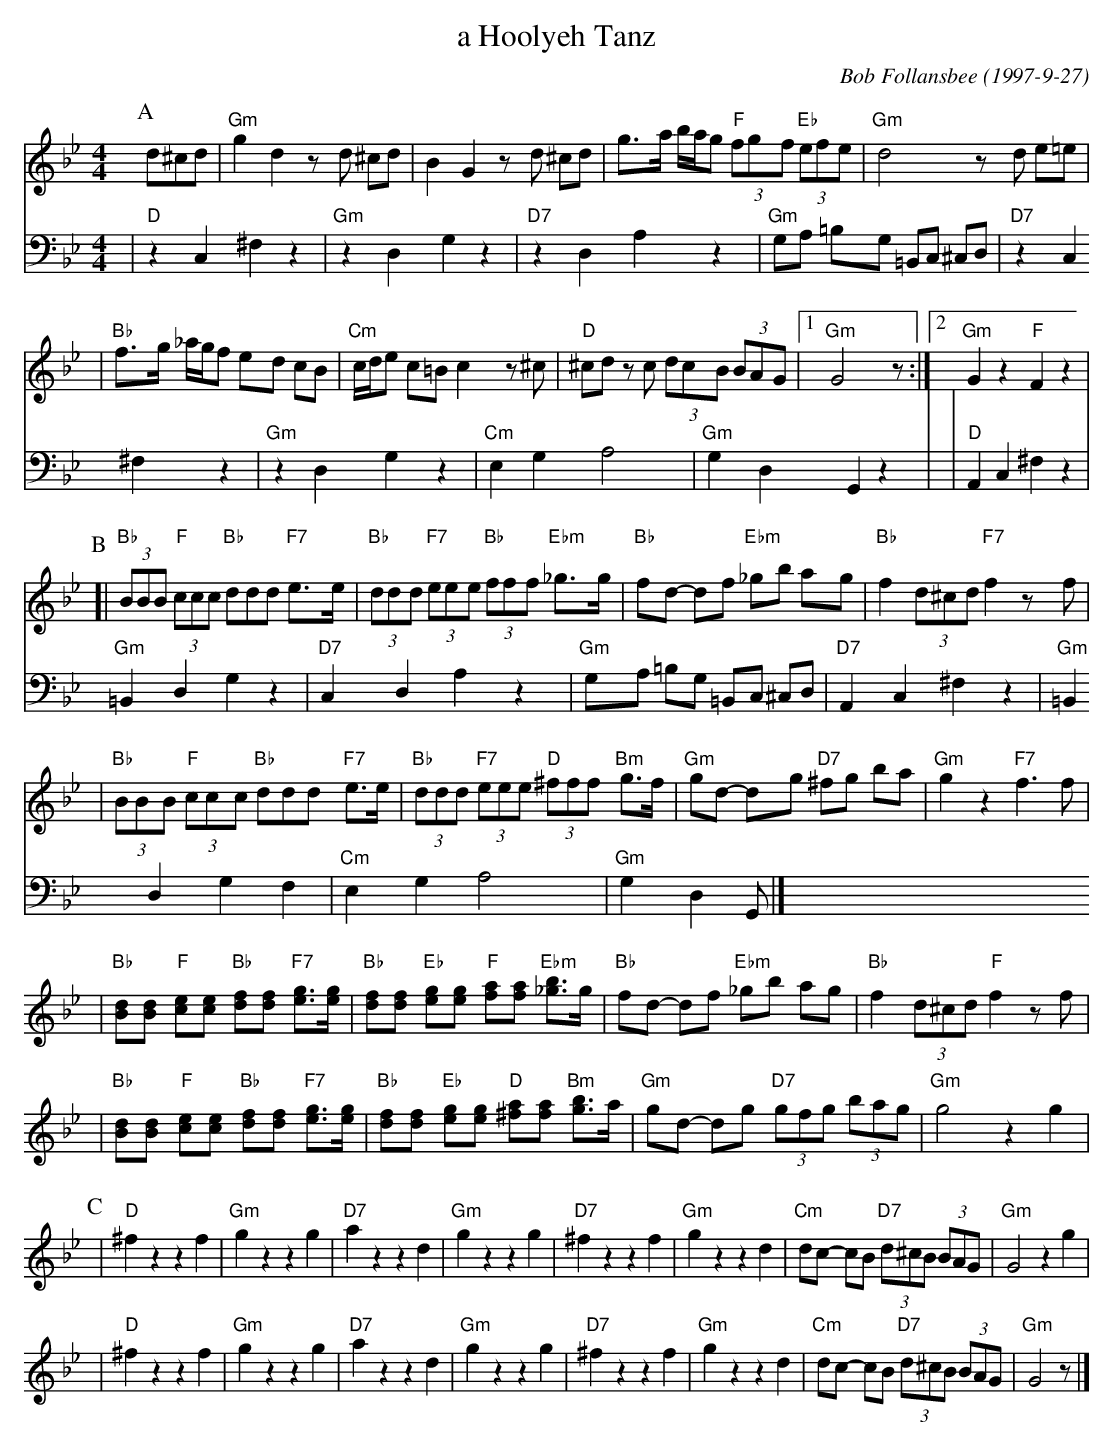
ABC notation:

X:1
T: a Hoolyeh Tanz
C: Bob Follansbee (1997-9-27)
M: 4/4
L: 1/8
K: Gm
P: A
d^cd \
| "Gm"g2 d2 zd ^cd | B2 G2 zd ^cd \
| g>a b/a/g  "F"(3fgf "Eb" (3efe | "Gm"d4 zd e=e |
| "Bb"f>g _a/g/f ed cB | "Cm"c/d/e c=B c2 z^c \
| "D"^cd zc (3dcB (3BAG |1 "Gm"G4 z :|2 "Gm"G2 z2 "F"F2 z2 |
P: B
[| "Bb"(3BBB "F"(3ccc "Bb"ddd "F7"e>e | "Bb"(3ddd "F7"(3eee "Bb"(3fff "Ebm"_g>g \
| "Bb"fd- df "Ebm"_gb ag | "Bb"f2 (3d^cd "F7"f2 zf |
| "Bb"(3BBB "F"(3ccc "Bb"ddd "F7"e>e | "Bb"(3ddd "F7"(3eee "D"(3^fff "Bm"g>f \
| "Gm"gd- dg "D7"^fg ba | "Gm"g2 z2 "F7"f3 f |
| "Bb"[dB][dB] "F"[ec][ec] "Bb"[fd][fd] "F7"[ge]>[ge] \
| "Bb"[fd][fd] "Eb"[ge][ge] "F"[af][af] "Ebm"[b_g]>g \
| "Bb"fd- df "Ebm"_gb ag | "Bb"f2 (3d^cd "F"f2 zf |
| "Bb"[dB][dB] "F"[ec][ec] "Bb"[fd][fd] "F7"[ge]>[ge] \
| "Bb"[fd][fd] "Eb"[ge][ge] "D"[a^f][af] "Bm"[bg]>a \
| "Gm"gd- dg "D7"(3gfg  (3bag | "Gm"g4 z2 g2 |
P: C
V: 1
|  "D"^f2 z2 z2 f2 | "Gm"g2 z2 z2 g2 | "D7"a2 z2 z2 d2 | "Gm"g2 z2 z2 g2 \
| "D7"^f2 z2 z2 f2 | "Gm"g2 z2 z2 d2 | "Cm"dc- cB "D7"(3d^cB (3BAG | "Gm"G4 z2 g2 |
|  "D"^f2 z2 z2 f2 | "Gm"g2 z2 z2 g2 | "D7"a2 z2 z2 d2 | "Gm"g2 z2 z2 g2 \
| "D7"^f2 z2 z2 f2 | "Gm"g2 z2 z2 d2 | "Cm"dc- cB "D7"(3d^cB (3BAG | "Gm"G4 z |]
V: 2 clef=bass middle=d
|  "D"z2 c2 ^f2 z2 | "Gm"z2 d2 g2 z2 | "D7"z2 d2 a2 z2 | "Gm"ga =bg =Bc ^cd \
| "D7"z2 c2 ^f2 z2 | "Gm"z2 d2 g2 z2 | "Cm"e2 g2 a4 | "Gm"g2 d2 G2 z2 |
|  "D"A2 c2 ^f2 z2 | "Gm"=B2 d2 g2 z2 | "D7"c2 d2 a2 z2 | "Gm"ga =bg =Bc ^cd \
| "D7"A2 c2 ^f2 z2 | "Gm"=B2 d2 g2 f2 | "Cm"e2 g2 a4 | "Gm"g2 d2 G |]
